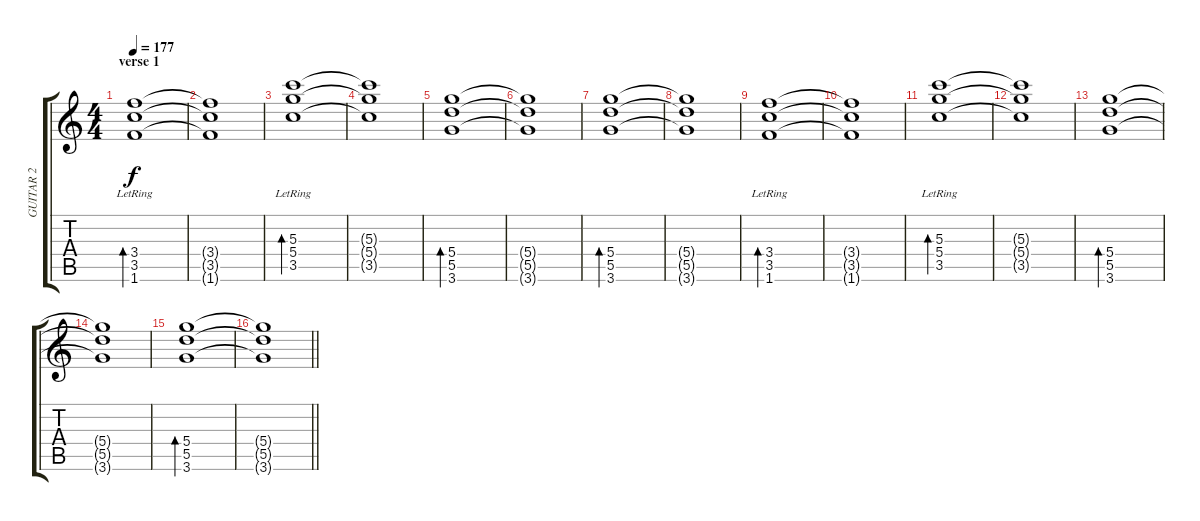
\track ("GUITAR 2" "GUITAR 2") {instrument distortionguitar}
\staff {score tabs}
\tuning (E4 B3 G4 D4 A3 E3) {hide}
\ts (4 4)
\section ("" "verse 1")
\tempo 177
\clef g2
\ks c
(3.4{lr} 3.5 1.6).1{bd 480 dy f} |
(3.4{t} 3.5{t} 1.6{t}).1 |
(5.3 5.4{lr} 3.5).1{bd 480} |
(5.3{t} 5.4{t} 3.5{t}).1 |
(5.4 5.5 3.6).1{bd 480} |
(5.4{t} 5.5{t} 3.6{t}).1 |
(5.4 5.5 3.6).1{bd 480} |
(5.4{t} 5.5{t} 3.6{t}).1 |
(3.4{lr} 3.5 1.6).1{bd 480} |
(3.4{t} 3.5{t} 1.6{t}).1 |
(5.3 5.4{lr} 3.5).1{bd 480} |
(5.3{t} 5.4{t} 3.5{t}).1 |
(5.4 5.5 3.6).1{bd 480} |
(5.4{t} 5.5{t} 3.6{t}).1 |
(5.4 5.5 3.6).1{bd 480} |
\barLineRight lightlight
(5.4{t} 5.5{t} 3.6{t}).1
